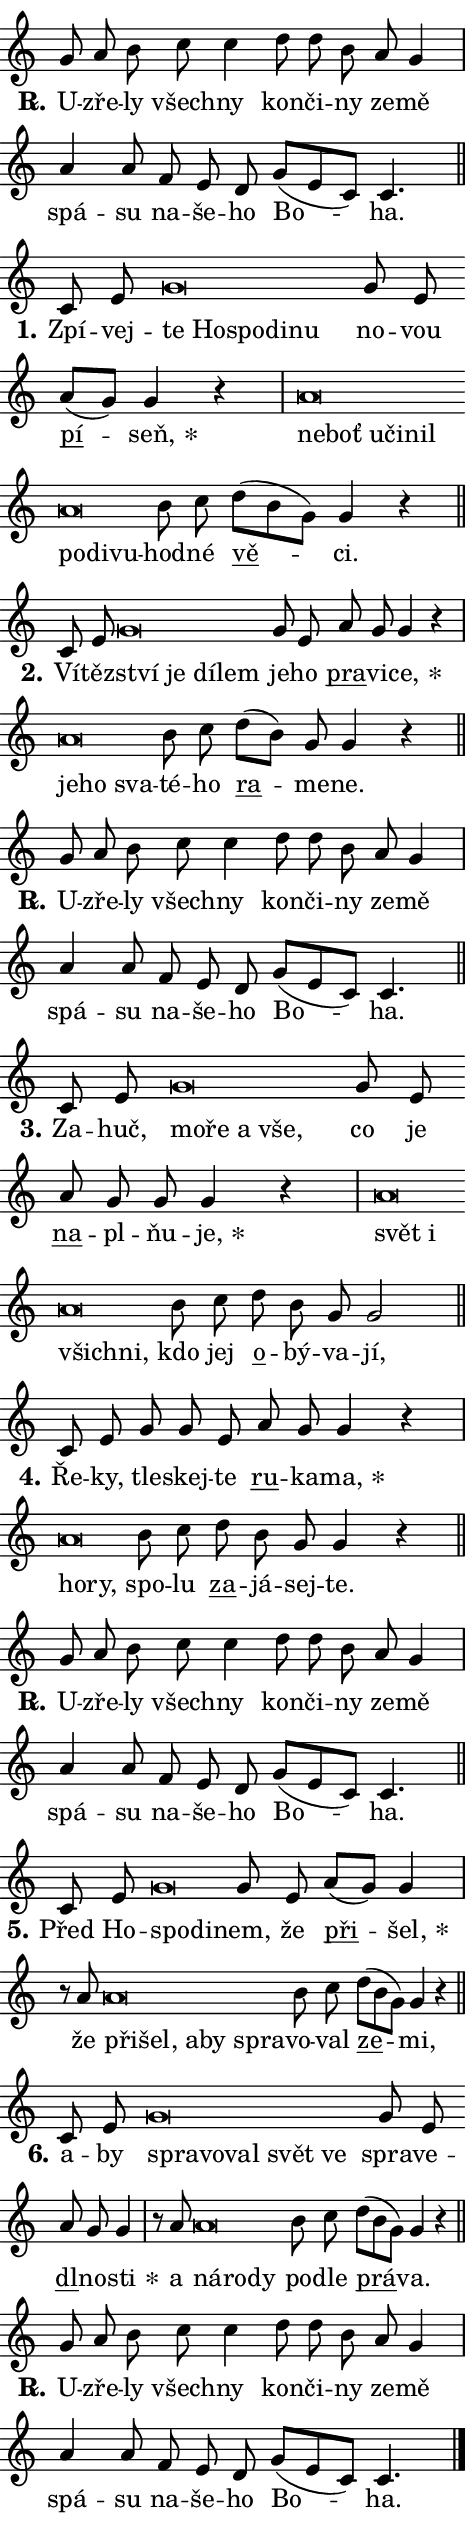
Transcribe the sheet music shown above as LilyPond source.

\version "2.24.0"
\header { tagline = "" }
\paper {
  indent = 0\cm
  top-margin = 0\cm
  right-margin = 0.13\cm % to fit lyric hyphens
  bottom-margin = 0\cm
  left-margin = 0\cm
  paper-width = 8\cm
  page-breaking = #ly:one-page-breaking
  system-system-spacing.basic-distance = #11
  score-system-spacing.basic-distance = #11
  ragged-last = ##f
}


%% Author: Thomas Morley
%% https://lists.gnu.org/archive/html/lilypond-user/2020-05/msg00002.html
#(define (line-position grob)
"Returns position of @var[grob} in current system:
   @code{'start}, if at first time-step
   @code{'end}, if at last time-step
   @code{'middle} otherwise
"
  (let* ((col (ly:item-get-column grob))
         (ln (ly:grob-object col 'left-neighbor))
         (rn (ly:grob-object col 'right-neighbor))
         (col-to-check-left (if (ly:grob? ln) ln col))
         (col-to-check-right (if (ly:grob? rn) rn col))
         (break-dir-left
           (and
             (ly:grob-property col-to-check-left 'non-musical #f)
             (ly:item-break-dir col-to-check-left)))
         (break-dir-right
           (and
             (ly:grob-property col-to-check-right 'non-musical #f)
             (ly:item-break-dir col-to-check-right))))
        (cond ((eqv? 1 break-dir-left) 'start)
              ((eqv? -1 break-dir-right) 'end)
              (else 'middle))))

#(define (tranparent-at-line-position vctor)
  (lambda (grob)
  "Relying on @code{line-position} select the relevant enry from @var{vctor}.
Used to determine transparency,"
    (case (line-position grob)
      ((end) (not (vector-ref vctor 0)))
      ((middle) (not (vector-ref vctor 1)))
      ((start) (not (vector-ref vctor 2))))))

noteHeadBreakVisibility =
#(define-music-function (break-visibility)(vector?)
"Makes @code{NoteHead}s transparent relying on @var{break-visibility}"
#{
  \override NoteHead.transparent =
    #(tranparent-at-line-position break-visibility)
#})

#(define delete-ledgers-for-transparent-note-heads
  (lambda (grob)
    "Reads whether a @code{NoteHead} is transparent.
If so this @code{NoteHead} is removed from @code{'note-heads} from
@var{grob}, which is supposed to be @code{LedgerLineSpanner}.
As a result ledgers are not printed for this @code{NoteHead}"
    (let* ((nhds-array (ly:grob-object grob 'note-heads))
           (nhds-list
             (if (ly:grob-array? nhds-array)
                 (ly:grob-array->list nhds-array)
                 '()))
           ;; Relies on the transparent-property being done before
           ;; Staff.LedgerLineSpanner.after-line-breaking is executed.
           ;; This is fragile ...
           (to-keep
             (remove
               (lambda (nhd)
                 (ly:grob-property nhd 'transparent #f))
               nhds-list)))
      ;; TODO find a better method to iterate over grob-arrays, similiar
      ;; to filter/remove etc for lists
      ;; For now rebuilt from scratch
      (set! (ly:grob-object grob 'note-heads)  '())
      (for-each
        (lambda (nhd)
          (ly:pointer-group-interface::add-grob grob 'note-heads nhd))
        to-keep))))

squashNotes = {
  \override NoteHead.X-extent = #'(-0.2 . 0.2)
  \override NoteHead.Y-extent = #'(-0.75 . 0)
  \override NoteHead.stencil =
    #(lambda (grob)
       (let ((pos (ly:grob-property grob 'staff-position)))
         (begin
           (if (< pos -7) (display "ERROR: Lower brevis then expected\n") (display ""))
           (if (<= pos -6) ly:text-interface::print ly:note-head::print))))
}
unSquashNotes = {
  \revert NoteHead.X-extent
  \revert NoteHead.Y-extent
  \revert NoteHead.stencil
}

hideNotes = \noteHeadBreakVisibility #begin-of-line-visible
unHideNotes = \noteHeadBreakVisibility #all-visible

% work-around for resetting accidentals
% https://lilypond.org/doc/v2.23/Documentation/notation/displaying-rhythms#unmetered-music
cadenzaMeasure = {
  \cadenzaOff
  \partial 1024 s1024
  \cadenzaOn
}

#(define-markup-command (accent layout props text) (markup?)
  "Underline accented syllable"
  (interpret-markup layout props
    #{\markup \override #'(offset . 4.3) \underline { #text }#}))

responsum = \markup \concat {
  "R" \hspace #-1.05 \path #0.1 #'((moveto 0 0.07) (lineto 0.9 0.8)) \hspace #0.05 "."
}

spaceSize = #0.6828661417322834 % exact space size for TeX Gyre Schola

\layout {
  \context {
    \Staff
    \remove "Time_signature_engraver"
    \override LedgerLineSpanner.after-line-breaking = #delete-ledgers-for-transparent-note-heads
  }
  \context {
    \Lyrics {
      \override LyricSpace.minimum-distance = \spaceSize
      \override LyricText.font-name = #"TeX Gyre Schola"
      \override LyricText.font-size = 1
      \override StanzaNumber.font-name = #"TeX Gyre Schola Bold"
      \override StanzaNumber.font-size = 1
    }
  }
  \context {
    \Score 
    \override NoteHead.text =
      #(lambda (grob) 
        (let ((pos (ly:grob-property grob 'staff-position)))
          #{\markup {
            \combine
              \halign #-0.55 \raise #(if (= pos -6) 0 0.5) \override #'(thickness . 2) \draw-line #'(3.2 . 0)
              \musicglyph "noteheads.sM1"
          }#}))
  }
}

% magnetic-lyrics.ily
%
%   written by
%     Jean Abou Samra <jean@abou-samra.fr>
%     Werner Lemberg <wl@gnu.org>
%
%   adapted by
%     Jiri Hon <jiri.hon@gmail.com>
%
% Version 2022-Apr-15

% https://www.mail-archive.com/lilypond-user@gnu.org/msg149350.html

#(define (Left_hyphen_pointer_engraver context)
   "Collect syllable-hyphen-syllable occurrences in lyrics and store
them in properties.  This engraver only looks to the left.  For
example, if the lyrics input is @code{foo -- bar}, it does the
following.

@itemize @bullet
@item
Set the @code{text} property of the @code{LyricHyphen} grob between
@q{foo} and @q{bar} to @code{foo}.

@item
Set the @code{left-hyphen} property of the @code{LyricText} grob with
text @q{foo} to the @code{LyricHyphen} grob between @q{foo} and
@q{bar}.
@end itemize

Use this auxiliary engraver in combination with the
@code{lyric-@/text::@/apply-@/magnetic-@/offset!} hook."
   (let ((hyphen #f)
         (text #f))
     (make-engraver
      (acknowledgers
       ((lyric-syllable-interface engraver grob source-engraver)
        (set! text grob)))
      (end-acknowledgers
       ((lyric-hyphen-interface engraver grob source-engraver)
        ;(when (not (grob::has-interface grob 'lyric-space-interface))
          (set! hyphen grob)));)
      ((stop-translation-timestep engraver)
       (when (and text hyphen)
         (ly:grob-set-object! text 'left-hyphen hyphen))
       (set! text #f)
       (set! hyphen #f)))))

#(define (lyric-text::apply-magnetic-offset! grob)
   "If the space between two syllables is less than the value in
property @code{LyricText@/.details@/.squash-threshold}, move the right
syllable to the left so that it gets concatenated with the left
syllable.

Use this function as a hook for
@code{LyricText@/.after-@/line-@/breaking} if the
@code{Left_@/hyphen_@/pointer_@/engraver} is active."
   (let ((hyphen (ly:grob-object grob 'left-hyphen #f)))
     (when hyphen
       (let ((left-text (ly:spanner-bound hyphen LEFT)))
         (when (grob::has-interface left-text 'lyric-syllable-interface)
           (let* ((common (ly:grob-common-refpoint grob left-text X))
                  (this-x-ext (ly:grob-extent grob common X))
                  (left-x-ext
                   (begin
                     ;; Trigger magnetism for left-text.
                     (ly:grob-property left-text 'after-line-breaking)
                     (ly:grob-extent left-text common X)))
                  ;; `delta` is the gap width between two syllables.
                  (delta (- (interval-start this-x-ext)
                            (interval-end left-x-ext)))
                  (details (ly:grob-property grob 'details))
                  (threshold (assoc-get 'squash-threshold details 0.2)))
             (when (< delta threshold)
               (let* (;; We have to manipulate the input text so that
                      ;; ligatures crossing syllable boundaries are not
                      ;; disabled.  For languages based on the Latin
                      ;; script this is essentially a beautification.
                      ;; However, for non-Western scripts it can be a
                      ;; necessity.
                      (lt (ly:grob-property left-text 'text))
                      (rt (ly:grob-property grob 'text))
                      (is-space (grob::has-interface hyphen 'lyric-space-interface))
                      (space (if is-space " " ""))
                      (extra-delta (if is-space spaceSize 0))
                      ;; Append new syllable.
                      (ltrt-space (if (and (string? lt) (string? rt))
                                (string-append lt space rt)
                                (make-concat-markup (list lt space rt))))
                      ;; Right-align `ltrt` to the right side.
                      (ltrt-space-markup (grob-interpret-markup
                               grob
                               (make-translate-markup
                                (cons (interval-length this-x-ext) 0)
                                (make-right-align-markup ltrt-space)))))
                 (begin
                   ;; Don't print `left-text`.
                   (ly:grob-set-property! left-text 'stencil #f)
                   ;; Set text and stencil (which holds all collected
                   ;; syllables so far) and shift it to the left.
                   (ly:grob-set-property! grob 'text ltrt-space)
                   (ly:grob-set-property! grob 'stencil ltrt-space-markup)
                   (ly:grob-translate-axis! grob (- (- delta extra-delta)) X))))))))))


#(define (lyric-hyphen::displace-bounds-first grob)
   ;; Make very sure this callback isn't triggered too early.
   (let ((left (ly:spanner-bound grob LEFT))
         (right (ly:spanner-bound grob RIGHT)))
     (ly:grob-property left 'after-line-breaking)
     (ly:grob-property right 'after-line-breaking)
     (ly:lyric-hyphen::print grob)))

squashThreshold = #0.4

\layout {
  \context {
    \Lyrics
    \consists #Left_hyphen_pointer_engraver
    \override LyricText.after-line-breaking =
      #lyric-text::apply-magnetic-offset!
    \override LyricHyphen.stencil = #lyric-hyphen::displace-bounds-first
    \override LyricText.details.squash-threshold = \squashThreshold
    \override LyricHyphen.minimum-distance = 0
    \override LyricHyphen.minimum-length = \squashThreshold
  }
}

squashText = \override LyricText.details.squash-threshold = 9999
unSquashText = \override LyricText.details.squash-threshold = \squashThreshold

leftText = \override LyricText.self-alignment-X = #LEFT
unLeftText = \revert LyricText.self-alignment-X

starOffset = #(lambda (grob) 
                (let ((x_offset (ly:self-alignment-interface::aligned-on-x-parent grob)))
                  (if (= x_offset 0) 0 (+ x_offset 1.2))))

star = #(define-music-function (syllable)(string?)
"Append star separator at the end of a syllable"
#{
  \once \override LyricText.X-offset = #starOffset
  \lyricmode { \markup {
    #syllable
    \override #'((font-name . "TeX Gyre Schola Bold")) \hspace #0.2 \lower #0.65 \larger "*"
  } }
#})

starAccent = #(define-music-function (syllable)(string?)
"Append star separator at the end of a syllable and make accent"
#{
  \once \override LyricText.X-offset = #starOffset
  \lyricmode { \markup {
    \accent #syllable
    \override #'((font-name . "TeX Gyre Schola Bold")) \hspace #0.2 \lower #0.65 \larger "*"
  } }
#})

breath = #(define-music-function (syllable)(string?)
"Append breathing indicator at the end of a syllable"
#{
  \lyricmode { \markup { #syllable "+" } }
#})

optionalBreath = #(define-music-function (syllable)(string?)
"Append optional breathing indicator at the end of a syllable"
#{
  \lyricmode { \markup { #syllable "(+)" } }
#})


\score {
    <<
        \new Voice = "melody" { \cadenzaOn \key c \major \relative { g'8 a b c c4 \bar "" d8 d b \bar "" a g4 \cadenzaMeasure \bar "|" a a8 \bar "" f e d \bar "" g[( e c)] c4. \cadenzaMeasure \bar "||" \break } }
        \new Lyrics \lyricsto "melody" { \lyricmode { \set stanza = \responsum
U -- zře -- ly všech -- ny kon -- či -- ny ze -- mě spá -- su na -- še -- ho Bo -- ha. } }
    >>
    \layout {}
}

\score {
    <<
        \new Voice = "melody" { \cadenzaOn \key c \major \relative { c'8 e \bar "" \squashNotes g\breve*1/16 \hideNotes \breve*1/16 \bar "" \breve*1/16 \bar "" \breve*1/16 \breve*1/16 \bar "" \unHideNotes \unSquashNotes g8 e \bar "" a[(g)] g4 r \cadenzaMeasure \bar "|" \squashNotes a\breve*1/16 \hideNotes \breve*1/16 \bar "" \breve*1/16 \bar "" \breve*1/16 \bar "" \breve*1/16 \bar "" \breve*1/16 \bar "" \breve*1/16 \breve*1/16 \bar "" \unHideNotes \unSquashNotes b8 c \bar "" d[( b g)] g4 r \cadenzaMeasure \bar "||" \break } }
        \new Lyrics \lyricsto "melody" { \lyricmode { \set stanza = "1."
Zpí -- vej -- \leftText te \squashText Ho -- spo -- di -- nu \unLeftText \unSquashText no -- vou \markup \accent pí -- \star seň, \leftText ne -- \squashText boť u -- či -- nil po -- di -- vu -- \unLeftText \unSquashText hod -- né \markup \accent vě -- ci. } }
    >>
    \layout {}
}

\score {
    <<
        \new Voice = "melody" { \cadenzaOn \key c \major \relative { c'8 e \bar "" \squashNotes g\breve*1/16 \hideNotes \breve*1/16 \bar "" \breve*1/16 \breve*1/16 \bar "" \unHideNotes \unSquashNotes g8 e \bar "" a g g4 r \cadenzaMeasure \bar "|" \squashNotes a\breve*1/16 \hideNotes \breve*1/16 \breve*1/16 \bar "" \unHideNotes \unSquashNotes b8 c \bar "" d[( b)] g g4 r \cadenzaMeasure \bar "||" \break } }
        \new Lyrics \lyricsto "melody" { \lyricmode { \set stanza = "2."
Ví -- těz -- \leftText ství \squashText je dí -- lem \unLeftText \unSquashText je -- ho \markup \accent pra -- vi -- \star ce, \leftText je -- \squashText ho sva -- \unLeftText \unSquashText té -- ho \markup \accent ra -- me -- ne. } }
    >>
    \layout {}
}

\score {
    <<
        \new Voice = "melody" { \cadenzaOn \key c \major \relative { g'8 a b c c4 \bar "" d8 d b \bar "" a g4 \cadenzaMeasure \bar "|" a a8 \bar "" f e d \bar "" g[( e c)] c4. \cadenzaMeasure \bar "||" \break } }
        \new Lyrics \lyricsto "melody" { \lyricmode { \set stanza = \responsum
U -- zře -- ly všech -- ny kon -- či -- ny ze -- mě spá -- su na -- še -- ho Bo -- ha. } }
    >>
    \layout {}
}

\score {
    <<
        \new Voice = "melody" { \cadenzaOn \key c \major \relative { c'8 e \bar "" \squashNotes g\breve*1/16 \hideNotes \breve*1/16 \bar "" \breve*1/16 \breve*1/16 \bar "" \unHideNotes \unSquashNotes g8 e \bar "" a g g g4 r \cadenzaMeasure \bar "|" \squashNotes a\breve*1/16 \hideNotes \breve*1/16 \bar "" \breve*1/16 \breve*1/16 \bar "" \unHideNotes \unSquashNotes b8 c \bar "" d b g g2 \cadenzaMeasure \bar "||" \break } }
        \new Lyrics \lyricsto "melody" { \lyricmode { \set stanza = "3."
Za -- huč, \leftText mo -- \squashText ře a vše, \unLeftText \unSquashText co je \markup \accent na -- pl -- ňu -- \star je, \leftText svět \squashText i všich -- ni, \unLeftText \unSquashText kdo jej \markup \accent o -- bý -- va -- jí, } }
    >>
    \layout {}
}

\score {
    <<
        \new Voice = "melody" { \cadenzaOn \key c \major \relative { c'8 e g g8 e \bar "" a g g4 r \cadenzaMeasure \bar "|" \squashNotes a\breve*1/16 \hideNotes \breve*1/16 \bar "" \unHideNotes \unSquashNotes b8 c \bar "" d b g g4 r \cadenzaMeasure \bar "||" \break } }
        \new Lyrics \lyricsto "melody" { \lyricmode { \set stanza = "4."
Ře -- ky, tle -- skej -- te \markup \accent ru -- ka -- \star ma, \leftText ho -- \squashText ry, \unLeftText \unSquashText spo -- lu \markup \accent za -- já -- sej -- te. } }
    >>
    \layout {}
}

\score {
    <<
        \new Voice = "melody" { \cadenzaOn \key c \major \relative { g'8 a b c c4 \bar "" d8 d b \bar "" a g4 \cadenzaMeasure \bar "|" a a8 \bar "" f e d \bar "" g[( e c)] c4. \cadenzaMeasure \bar "||" \break } }
        \new Lyrics \lyricsto "melody" { \lyricmode { \set stanza = \responsum
U -- zře -- ly všech -- ny kon -- či -- ny ze -- mě spá -- su na -- še -- ho Bo -- ha. } }
    >>
    \layout {}
}

\score {
    <<
        \new Voice = "melody" { \cadenzaOn \key c \major \relative { c'8 e \bar "" \squashNotes g\breve*1/16 \hideNotes \breve*1/16 \bar "" \unHideNotes \unSquashNotes g8 e \bar "" a[( g)] g4 \cadenzaMeasure \bar "|" r8 a \squashNotes a\breve*1/16 \hideNotes \breve*1/16 \bar "" \breve*1/16 \bar "" \breve*1/16 \breve*1/16 \bar "" \unHideNotes \unSquashNotes b8 c \bar "" d[( b g)] g4 r \cadenzaMeasure \bar "||" \break } }
        \new Lyrics \lyricsto "melody" { \lyricmode { \set stanza = "5."
Před Ho -- \leftText spo -- \squashText di -- \unLeftText \unSquashText nem, že \markup \accent při -- \star šel, že \leftText při -- \squashText šel, a -- by spra -- \unLeftText \unSquashText vo -- val \markup \accent ze -- mi, } }
    >>
    \layout {}
}

\score {
    <<
        \new Voice = "melody" { \cadenzaOn \key c \major \relative { c'8 e \bar "" \squashNotes g\breve*1/16 \hideNotes \breve*1/16 \bar "" \breve*1/16 \bar "" \breve*1/16 \breve*1/16 \bar "" \unHideNotes \unSquashNotes g8 e \bar "" a g g4 \cadenzaMeasure \bar "|" r8 a \squashNotes a\breve*1/16 \hideNotes \breve*1/16 \breve*1/16 \bar "" \unHideNotes \unSquashNotes b8 c \bar "" d[( b g)] g4 r \cadenzaMeasure \bar "||" \break } }
        \new Lyrics \lyricsto "melody" { \lyricmode { \set stanza = "6."
a -- by \leftText spra -- \squashText vo -- val svět ve \unLeftText \unSquashText spra -- ve -- \markup \accent dl -- no -- \star sti a \leftText ná -- \squashText ro -- dy \unLeftText \unSquashText po -- dle \markup \accent prá -- va. } }
    >>
    \layout {}
}

\score {
    <<
        \new Voice = "melody" { \cadenzaOn \key c \major \relative { g'8 a b c c4 \bar "" d8 d b \bar "" a g4 \cadenzaMeasure \bar "|" a a8 \bar "" f e d \bar "" g[( e c)] c4. \cadenzaMeasure \bar "||" \break } \bar "|." }
        \new Lyrics \lyricsto "melody" { \lyricmode { \set stanza = \responsum
U -- zře -- ly všech -- ny kon -- či -- ny ze -- mě spá -- su na -- še -- ho Bo -- ha. } }
    >>
    \layout {}
}
